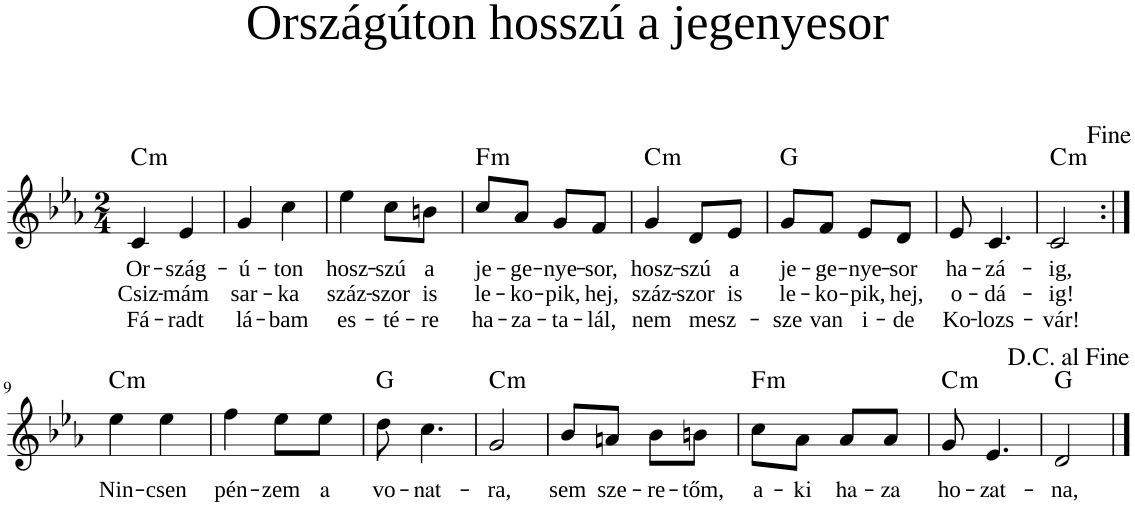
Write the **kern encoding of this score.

**kern	**text	**text	**text	**harte
*part1	*part1	*part1	*part1	*part1
*staff1	*staff1	*staff1	*staff1	*
*I"Piano	*	*	*	*
*I'Pno	*	*	*	*
*clefG2	*	*	*	*
*k[b-e-a-]	*	*	*	*
*M2/4	*	*	*	*
=1	=1	=1	=1	=1
!	!LO:LY:b	!LO:LY:b	!LO:LY:b	!LO:H:kt=m
4c/	Or-	Csiz-	Fá-	C:min
!	!LO:LY:b	!LO:LY:b	!LO:LY:b	!
4e-/	-szág-	-mám	-radt	.
=2	=2	=2	=2	=2
!	!LO:LY:b	!LO:LY:b	!LO:LY:b	!
4g/	-ú-	sar-	lá-	.
!	!LO:LY:b	!LO:LY:b	!LO:LY:b	!
4cc\	-ton	-ka	-bam	.
=3	=3	=3	=3	=3
!	!LO:LY:b	!LO:LY:b	!LO:LY:b	!
4ee-\	hosz-	száz-	es-	.
!	!LO:LY:b	!LO:LY:b	!LO:LY:b	!
8cc\L	-szú	-szor	-té-	.
!	!LO:LY:b	!LO:LY:b	!LO:LY:b	!
8bn\J	a	is	-re	.
=4	=4	=4	=4	=4
!	!LO:LY:b	!LO:LY:b	!LO:LY:b	!LO:H:kt=m
8cc/L	je-	le-	ha-	F:min
!	!LO:LY:b	!LO:LY:b	!LO:LY:b	!
8a-/J	-ge-	-ko-	-za-	.
!	!LO:LY:b	!LO:LY:b	!LO:LY:b	!
8g/L	-nye-	-pik,	-ta-	.
!	!LO:LY:b	!LO:LY:b	!LO:LY:b	!
8f/J	-sor,	hej,	-lál,	.
=5	=5	=5	=5	=5
!	!LO:LY:b	!LO:LY:b	!LO:LY:b	!LO:H:kt=m
4g/	hosz-	száz-	nem	C:min
!	!LO:LY:b	!LO:LY:b	!LO:LY:b	!
8d/L	-szú	-szor	mesz-	.
!	!LO:LY:b	!LO:LY:b	!	!
8e-/J	a	is	.	.
=6	=6	=6	=6	=6
!	!LO:LY:b	!LO:LY:b	!LO:LY:b	!
8g/L	je-	le-	-sze	G:maj
!	!LO:LY:b	!LO:LY:b	!LO:LY:b	!
8f/J	-ge-	-ko-	van	.
!	!LO:LY:b	!LO:LY:b	!LO:LY:b	!
8e-/L	-nye-	-pik,	i-	.
!	!LO:LY:b	!LO:LY:b	!LO:LY:b	!
8d/J	-sor	hej,	-de	.
=7	=7	=7	=7	=7
!	!LO:LY:b	!LO:LY:b	!LO:LY:b	!
8e-/	ha-	o-	Ko-	.
!	!LO:LY:b	!LO:LY:b	!LO:LY:b	!
4.c/	-zá-	-dá-	-lozs-	.
=8	=8	=8	=8	=8
!	!LO:LY:b	!LO:LY:b	!LO:LY:b	!LO:H:kt=m
2c/	-ig,	-ig!	-vár!	C:min
!!LO:LB:g=z
=9:|!	=9:|!	=9:|!	=9:|!	=9:|!
!	!LO:LY:b	!	!	!LO:H:kt=m
4ee-\	Nin-	.	.	C:min
!	!LO:LY:b	!	!	!
4ee-\	-csen	.	.	.
=10	=10	=10	=10	=10
!	!LO:LY:b	!	!	!
4ff\	pén-	.	.	.
!	!LO:LY:b	!	!	!
8ee-\L	-zem	.	.	.
!	!LO:LY:b	!	!	!
8ee-\J	a	.	.	.
=11	=11	=11	=11	=11
!	!LO:LY:b	!	!	!
8dd\	vo-	.	.	G:maj
!	!LO:LY:b	!	!	!
4.cc\	-nat-	.	.	.
=12	=12	=12	=12	=12
!	!LO:LY:b	!	!	!LO:H:kt=m
2g/	-ra,	.	.	C:min
=13	=13	=13	=13	=13
!	!LO:LY:b	!	!	!
8b-/L	sem	.	.	.
!	!LO:LY:b	!	!	!
8an/J	sze-	.	.	.
!	!LO:LY:b	!	!	!
8b-\L	-re-	.	.	.
!	!LO:LY:b	!	!	!
8bn\J	-tőm,	.	.	.
=14	=14	=14	=14	=14
!	!LO:LY:b	!	!	!LO:H:kt=m
8cc\L	a-	.	.	F:min
!	!LO:LY:b	!	!	!
8a-\J	-ki	.	.	.
!	!LO:LY:b	!	!	!
8a-/L	ha-	.	.	.
!	!LO:LY:b	!	!	!
8a-/J	-za	.	.	.
=15	=15	=15	=15	=15
!	!LO:LY:b	!	!	!LO:H:kt=m
8g/	ho-	.	.	C:min
!	!LO:LY:b	!	!	!
4.e-/	-zat-	.	.	.
=16	=16	=16	=16	=16
!	!LO:LY:b	!	!	!
2d/	-na,	.	.	G:maj
==	==	==	==	==
*-	*-	*-	*-	*-
